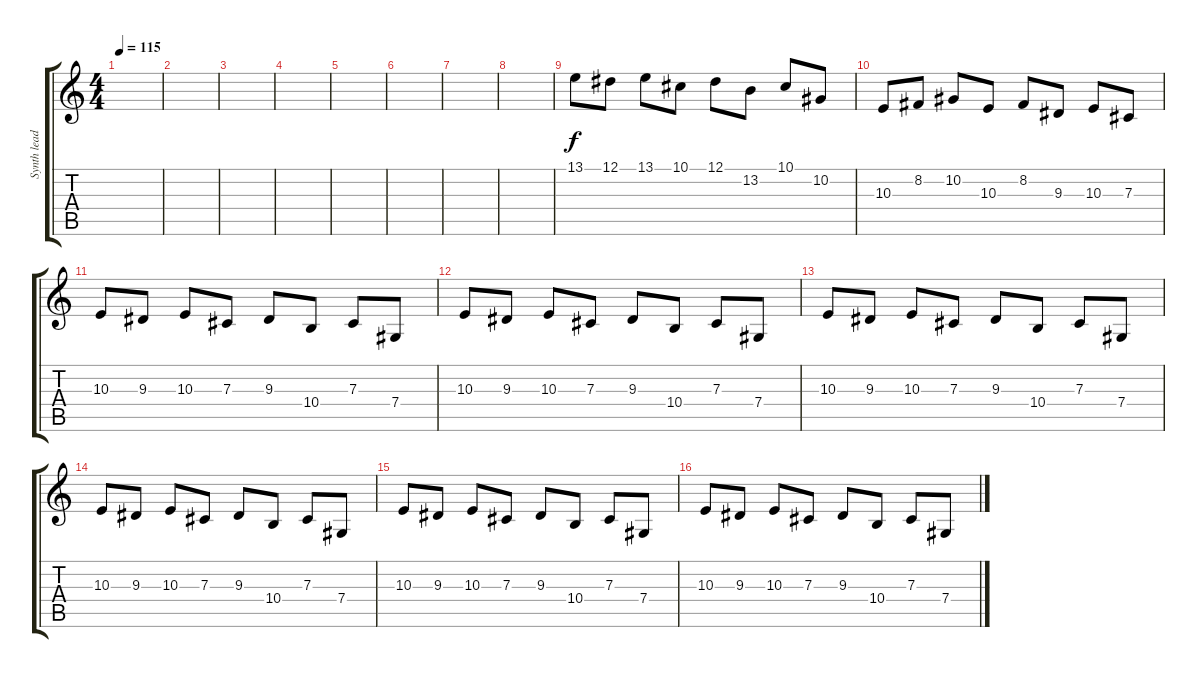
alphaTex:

\track ("Synth lead right" "Synth lead") {instrument accordion}
\staff {score tabs}
\tuning (Eb4 Bb3 Gb3 Db3 Ab2 Eb2) {hide}
\ts (4 4)
\tempo 115
\clef g2
\ks c
|
|
|
|
|
|
|
|
13.1.8 12.1.8 13.1.8 10.1.8 12.1.8 13.2.8 10.1.8 10.2.8 |
10.3.8 8.2.8 10.2.8 10.3.8 8.2.8 9.3.8 10.3.8 7.3.8 |
10.3.8 9.3.8 10.3.8 7.3.8 9.3.8 10.4.8 7.3.8 7.4.8 |
10.3.8 9.3.8 10.3.8 7.3.8 9.3.8 10.4.8 7.3.8 7.4.8 |
10.3.8 9.3.8 10.3.8 7.3.8 9.3.8 10.4.8 7.3.8 7.4.8 |
10.3.8 9.3.8 10.3.8 7.3.8 9.3.8 10.4.8 7.3.8 7.4.8 |
10.3.8 9.3.8 10.3.8 7.3.8 9.3.8 10.4.8 7.3.8 7.4.8 |
10.3.8 9.3.8 10.3.8 7.3.8 9.3.8 10.4.8 7.3.8 7.4.8
